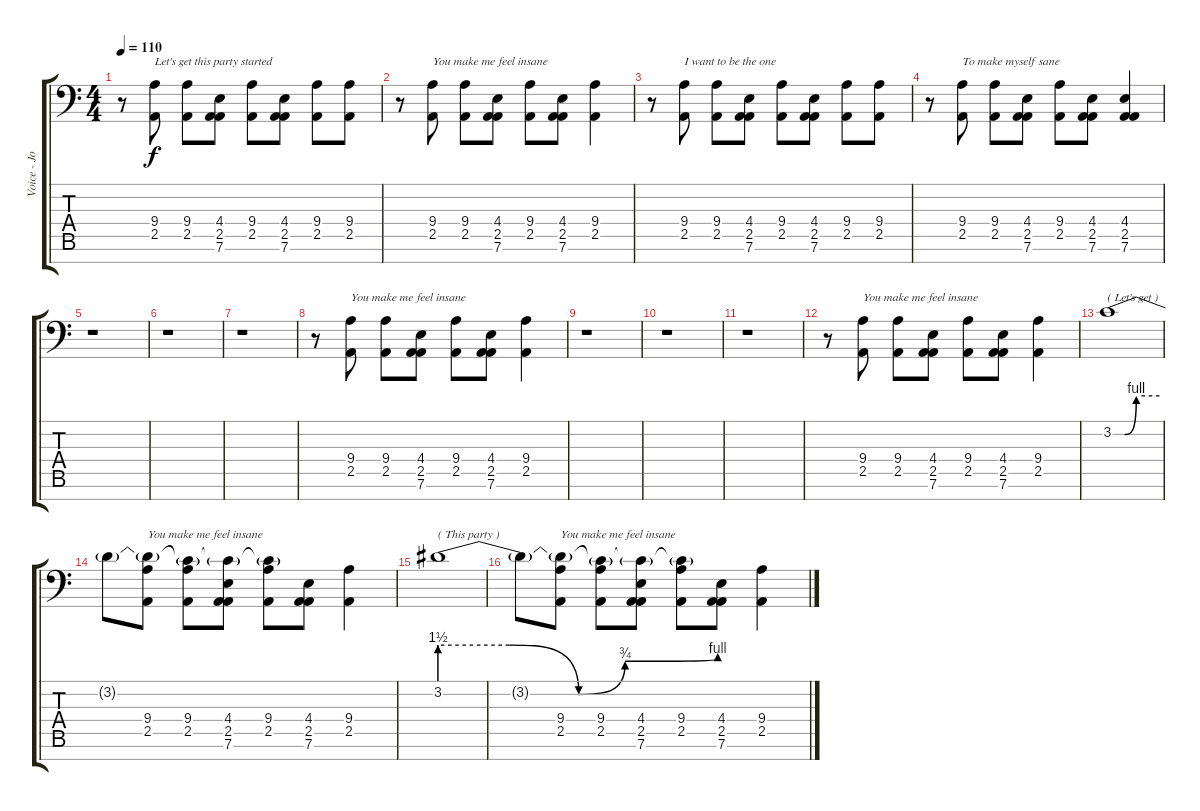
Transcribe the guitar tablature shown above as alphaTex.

\track ("Voice - Jonathan Davis" "Voice - Jo") {instrument bagpipe}
\staff {score tabs}
\tuning (D4 A3 F3 C3 G2 D2 A1) {hide}
\ts (4 4)
\tempo 110
\clef f4
\ks c
r.8{dy f} (9.4 2.5).8{txt "Let's get this party started"} (9.4 2.5).8 (4.4 2.5 7.6).8 (9.4 2.5).8 (4.4 2.5 7.6).8 (9.4 2.5).8 (9.4 2.5).8 |
r.8 (9.4 2.5).8{txt "You make me feel insane"} (9.4 2.5).8 (4.4 2.5 7.6).8 (9.4 2.5).8 (4.4 2.5 7.6).8 (9.4 2.5).4 |
r.8 (9.4 2.5).8{txt "I want to be the one"} (9.4 2.5).8 (4.4 2.5 7.6).8 (9.4 2.5).8 (4.4 2.5 7.6).8 (9.4 2.5).8 (9.4 2.5).8 |
r.8 (9.4 2.5).8{txt "To make myself sane"} (9.4 2.5).8 (4.4 2.5 7.6).8 (9.4 2.5).8 (4.4 2.5 7.6).8 (4.4 2.5 7.6).4 |
r.1 |
r.1 |
r.1 |
r.8 (9.4 2.5).8{txt "You make me feel insane"} (9.4 2.5).8 (4.4 2.5 7.6).8 (9.4 2.5).8 (4.4 2.5 7.6).8 (9.4 2.5).4 |
r.1 |
r.1 |
r.1 |
r.8 (9.4 2.5).8{txt "You make me feel insane"} (9.4 2.5).8 (4.4 2.5 7.6).8 (9.4 2.5).8 (4.4 2.5 7.6).8 (9.4 2.5).4 |
3.2{be (custom 0 0 15 0 30 4 60 4)}.1{txt "( Let's get )"} |
3.2{t}.8 (3.2{t} 9.4 2.5).8{txt "You make me feel insane"} (3.2{t} 9.4 2.5).8 (3.2{t} 4.4 2.5 7.6).8 (3.2{t} 9.4 2.5).8 (4.4 2.5 7.6).8 (9.4 2.5).4 |
3.2{be (custom 0 6 15 6 30 0 40 3 60 4)}.1{txt "( This party )"} |
3.2{t}.8 (3.2{t} 9.4 2.5).8{txt "You make me feel insane"} (3.2{t} 9.4 2.5).8 (3.2{t} 4.4 2.5 7.6).8 (3.2{t} 9.4 2.5).8 (4.4 2.5 7.6).8 (9.4 2.5).4
